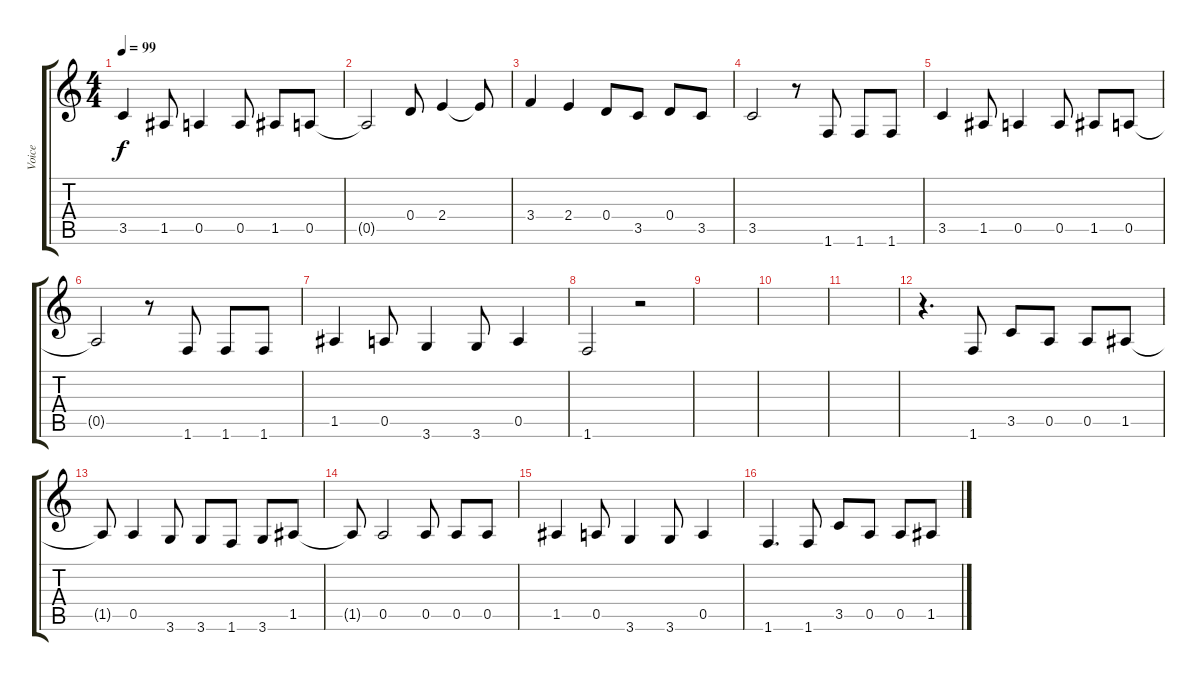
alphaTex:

\track ("Voice" "Voice") {instrument contrabass}
\staff {score tabs}
\tuning (E4 B3 G3 D3 A2 E2) {hide}
\ts (4 4)
\tempo 99
\clef g2
\ks c
3.5.4{dy f} 1.5.8 0.5.4 0.5.8 1.5.8 0.5.8 |
0.5{t}.2 0.4.8 2.4.4 2.4{t}.8 |
3.4.4 2.4.4 0.4.8 3.5.8 0.4.8 3.5.8 |
3.5.2 r.8 1.6.8 1.6.8 1.6.8 |
3.5.4 1.5.8 0.5.4 0.5.8 1.5.8 0.5.8 |
0.5{t}.2 r.8 1.6.8 1.6.8 1.6.8 |
1.5.4 0.5.8 3.6.4 3.6.8 0.5.4 |
1.6.2 r.2 |
|
|
|
r.4{d} 1.6.8 3.5.8 0.5.8 0.5.8 1.5.8 |
1.5{t}.8 0.5.4 3.6.8 3.6.8 1.6.8 3.6.8 1.5.8 |
1.5{t}.8 0.5.2 0.5.8 0.5.8 0.5.8 |
1.5.4 0.5.8 3.6.4 3.6.8 0.5.4 |
1.6.4{d} 1.6.8 3.5.8 0.5.8 0.5.8 1.5.8
